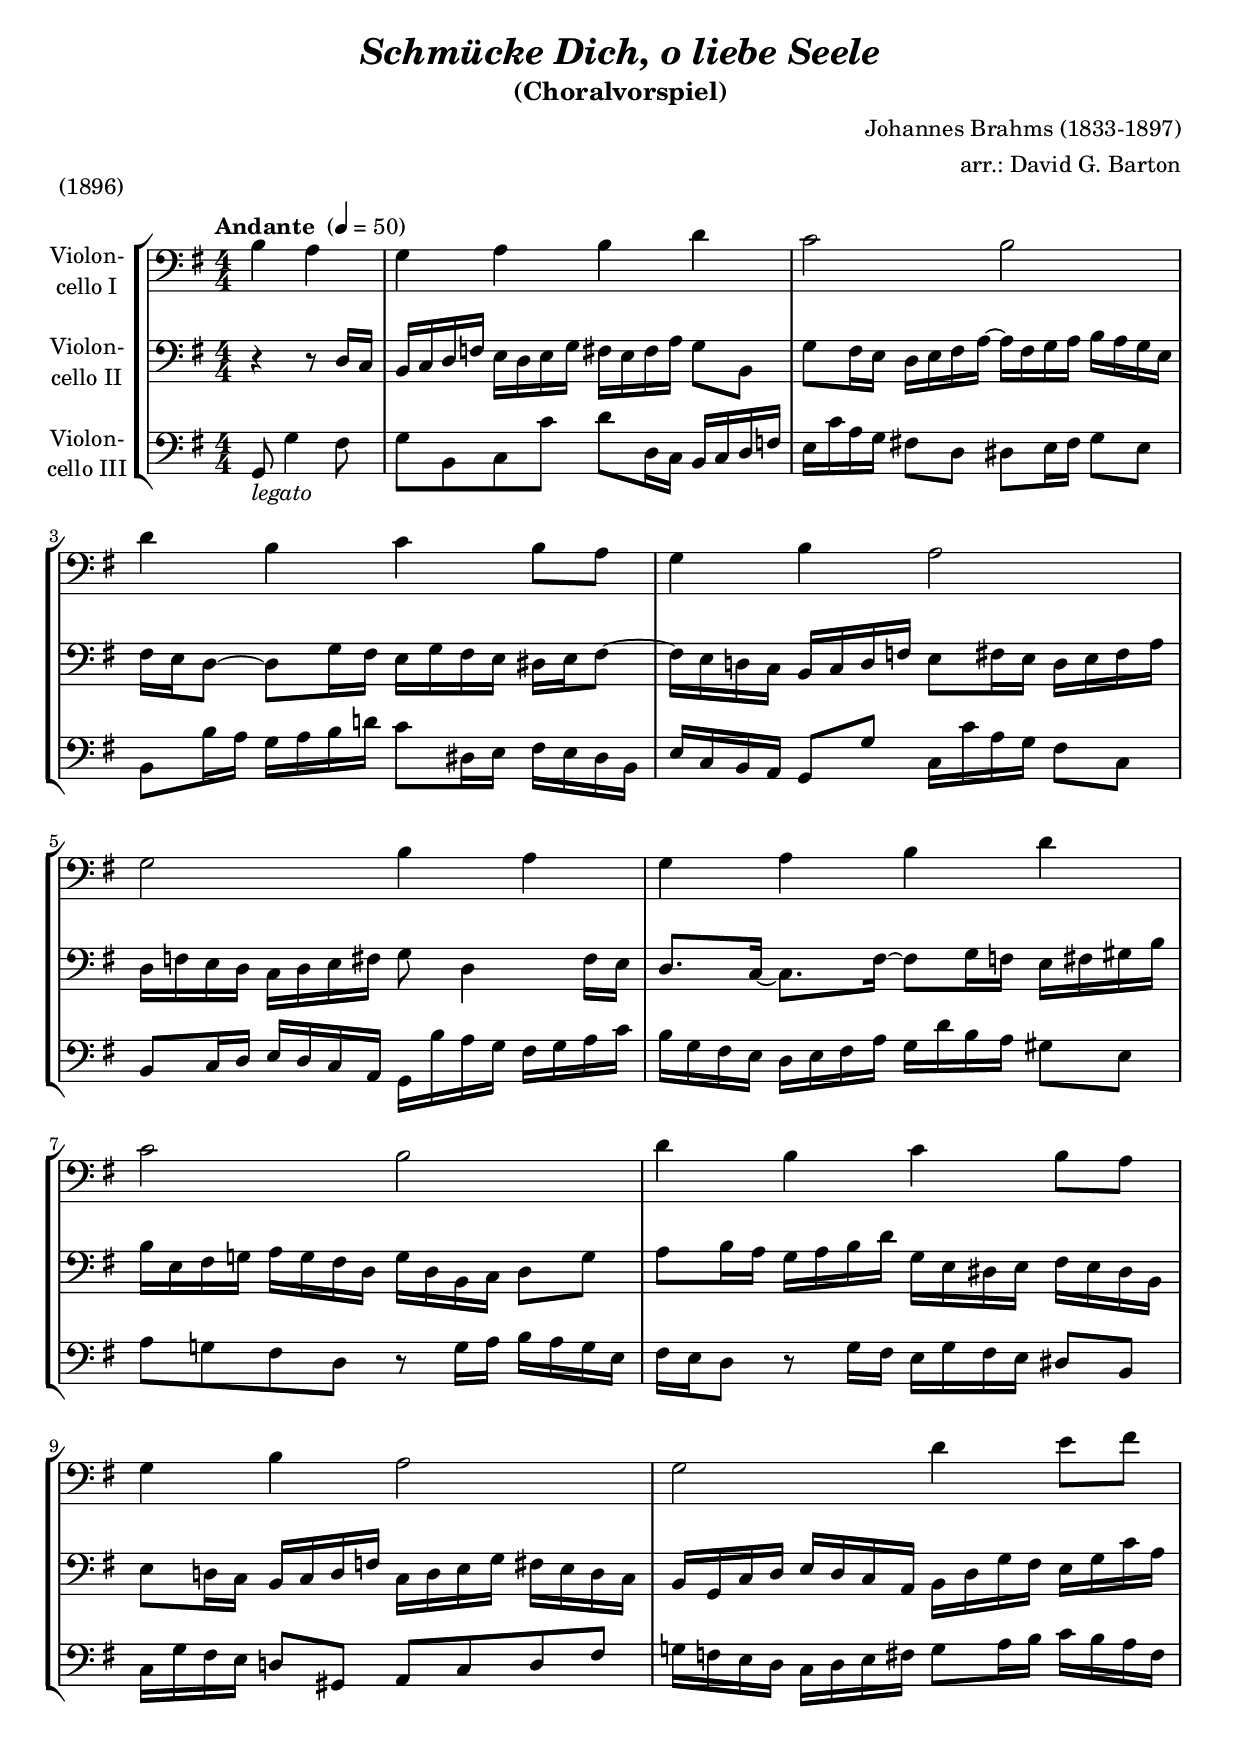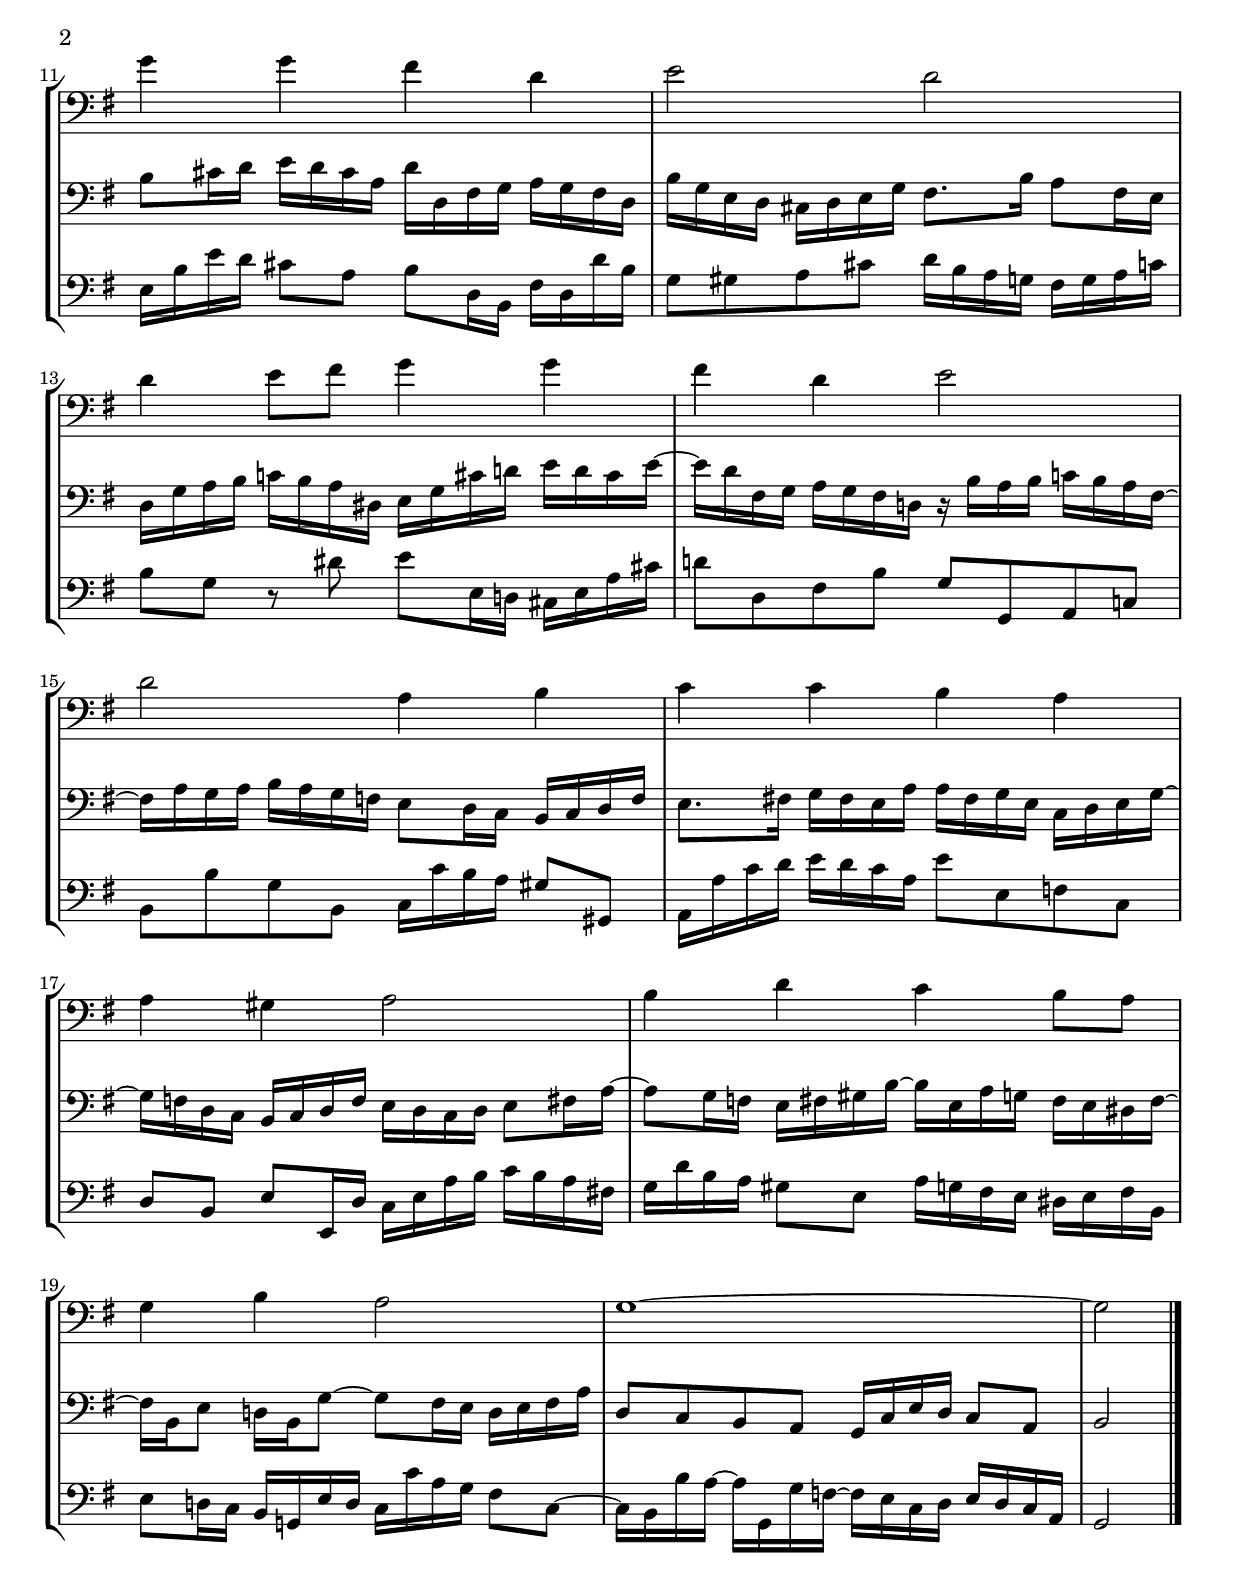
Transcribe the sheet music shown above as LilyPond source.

\version "2.14.2"
\include "deutsch.ly"

#(set-global-staff-size 19.75)

\header {
  title     = \markup \bold \italic "Schmücke Dich, o liebe Seele"
  subtitle  = "(Choralvorspiel)"
  composer  = "Johannes Brahms (1833-1897)"
  arranger  = "arr.: David G. Barton"
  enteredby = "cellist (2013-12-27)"
  piece     = "(1896)"
}

voiceconsts = {
  \key c \major
  \time 4/4
  \clef "bass"
  \numericTimeSignature
  \compressFullBarRests
  \set tupletSpannerDuration = #(ly:make-moment 1 4)
  \tempo "Andante " 4=50
}

%minstr = "harpsichord"
mihi = "clarinet"
%minstr = "accordion"
milo = "bassoon"

leg = \markup \italic "legato"

va = \relative c'' {
  \voiceconsts

  \partial 2 e4 d
  c d e g
  f2 e
  g4 e f e8 d
  c4 e d2
  c e4 d
  c d e g

  f2 e
  g4 e f e8 d
  c4 e d2
  c g'4 a8 h
  c4 c h g
  a2 g

  g4 a8 h c4 c
  h g a2
  g d4 e
  f f e d

  d cis d2
  e4 g f e8 d
  c4 e d2
  c1~
  c2 \bar "|."
}

vb = \relative c'' {
  \voiceconsts

  \partial 2 r4 r8 g16 f
  e f g b a g a c h a h d c8 e,
  c' h16 a g a h d~ d h c d e d c a

  h a g8~ g c16 h a c h a gis a h8~
  h16 a g! f e f g b a8 h16 a g a h d
  g, b a g f g a h c8 g4 h16 a

  g8. f16~ f8. h16~ h8 c16 b a h cis e
  e a, h c! d c h g c g e f g8 c
  d e16 d c d e g c, a gis a h a gis e

  a8 g!16 f e f g b f g a c h a g f
  e c f g a g f d e g c h a c f d
  e8 fis16 g a g fis d g g, h c d c h g

  e' c a g fis g a c h8. e16 d8 h16 a
  g c d e f! e d gis, a c fis g! a g fis a~
  a g h, c d c h g! r e' d e f! e d h~

  h d c d e d c b a8 g16 f e f g b
  a8. h!16 c h a d d h c a f g a c~
  c b g f e f g b a g f g a8 h16 d~

  d8 c16 b a h cis e~  e a, d c h a gis h~
  h e, a8 g!16 e c'8~ c h16 a g a h d

  g,8 f e d c16 f a g f8 d
  e2 \bar "|."
}

vc = \relative c' {
  \voiceconsts

  \partial 2 c8_\leg c'4 h8
  c e, f f' g g,16 f e f g b
  a f' d c h!8 g gis a16 h c8 a
  e e'16 d c d e g! f8 gis,16 a h a gis e

  a f e d c8 c' f,16 f' d c h8 f
  e f16 g a g f d c e' d c h c d f
  e c h a g a h d c g' e d cis8 a

  d c! h g r c16 d e d c a
  h a g8 r c16 h a c h a gis8 e
  f16 c' h a g!8 cis, d f g h

  c!16 b a g f g a h c8 d16 e f e d h
  a e' a g fis8 d e g,16 e h' g g' e
  c8 cis d fis g16 e d c h c d f

  e8 c r gis' a a,16 g! fis a d fis
  g!8 g, h e c c, d f!
  e e' c e, f16 f' e d cis8 cis,

  d16 d' f g a g f d a'8 a, b f
  g e a a,16 g' f a d e f e d h!
  c g' e d cis8 a d16 c h a gis a h e,

  a8 g!16 f e c! a' g f f' d c h8 f~
  f16 e e' d~ d c, c' b~ b a f g a g f d
  c2 \bar "|."
}


music = \new StaffGroup <<
      \new Staff {
	\set Staff.midiInstrument = \mihi
	\set Staff.instrumentName = \markup \center-column { "Violon-" "cello I" }
	\transpose c g,, { \va }
      }

      \new Staff {
	\set Staff.midiInstrument = \milo
	\set Staff.instrumentName = \markup \center-column { "Violon-" "cello II" }
	\transpose c g,, { \vb }
      }

      \new Staff {
	\set Staff.midiInstrument = \milo
	\set Staff.instrumentName = \markup \center-column { "Violon-" "cello III" }
	\transpose c g,, { \vc }
      }
>>

\book {
  \score {
    \music
    \layout {}
  }

  \score {
    \unfoldRepeats \music

    \midi {
      \context {
        \Score
      }
    }
  }
}
